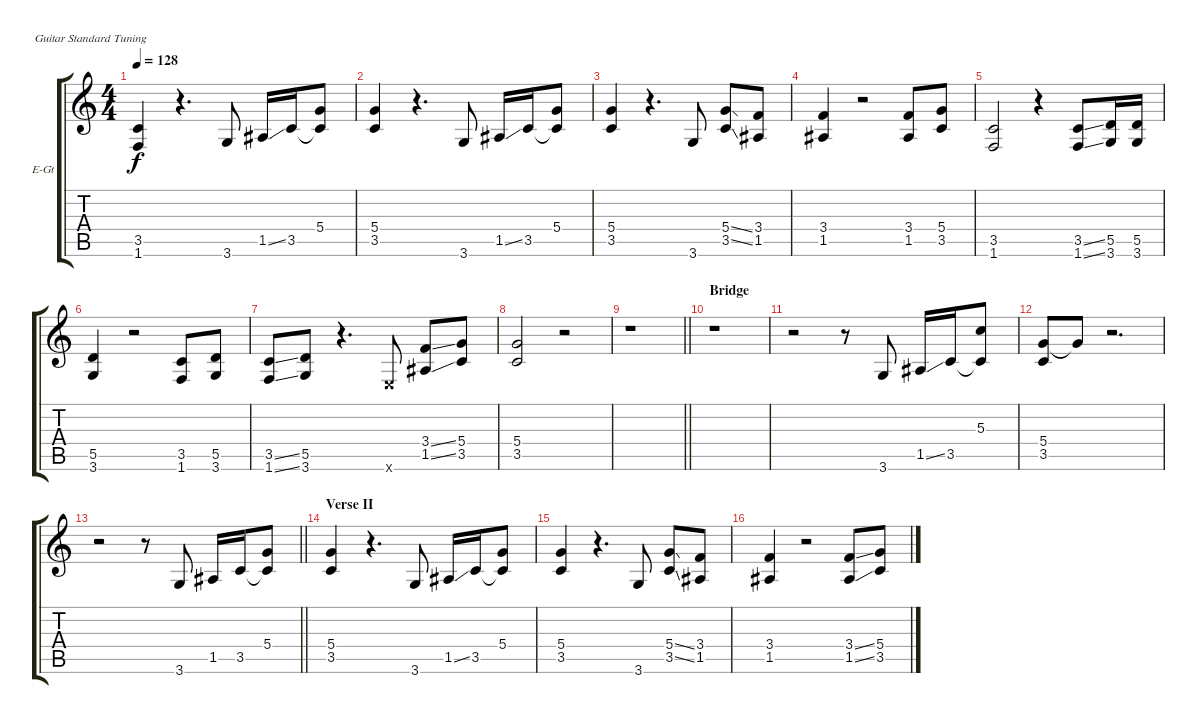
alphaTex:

\bracketExtendMode groupsimilarinstruments
\firstSystemTrackNameOrientation horizontal
\otherSystemsTrackNameOrientation horizontal
\track ("Guitar Dub" "E-Gt") {instrument distortionguitar}
\staff {score tabs}
\tuning (E4 B3 G3 D3 A2 E2)
\ts (4 4)
\tempo 128
\clef g2
\ks c
(3.5 1.6).4{dy f} r.4{d} 3.6.8 1.5{ss}.16 3.5.16 (5.4 3.5{t}).8 |
(5.4 3.5).4 r.4{d} 3.6.8 1.5{ss}.16 3.5.16 (5.4 3.5{t}).8 |
(5.4 3.5).4 r.4{d} 3.6.8 (5.4{ss} 3.5{ss}).8 (3.4 1.5).8 |
(3.4 1.5).4 r.2 (3.4 1.5).8 (5.4 3.5).8 |
(3.5 1.6).2 r.4 (3.5{ss} 1.6{ss}).8 (5.5 3.6).16 (5.5 3.6).16 |
(5.5 3.6).4 r.2 (3.5 1.6).8 (5.5 3.6).8 |
(3.5{ss} 1.6{ss}).8 (5.5 3.6).8 r.4{d} 0.6{x}.8 (3.4{ss} 1.5{ss}).8 (5.4 3.5).8 |
(5.4 3.5).2 r.2 |
\barLineRight lightlight
r.1 |
\section ("" "Bridge")
r.1 |
r.2 r.8 3.6.8 1.5{ss}.16 3.5.16 (5.3 3.5{t}).8 |
(5.4 3.5).8 5.4{t}.8 r.2{d} |
\barLineRight lightlight
r.2 r.8 3.6.8 1.5.16 3.5.16 (5.4 3.5{t}).8 |
\section ("" "Verse II")
(5.4 3.5).4 r.4{d} 3.6.8 1.5{ss}.16 3.5.16 (5.4 3.5{t}).8 |
(5.4 3.5).4 r.4{d} 3.6.8 (5.4{ss} 3.5{ss}).8 (3.4 1.5).8 |
(3.4 1.5).4 r.2 (3.4{ss} 1.5{ss}).8 (5.4 3.5).8
